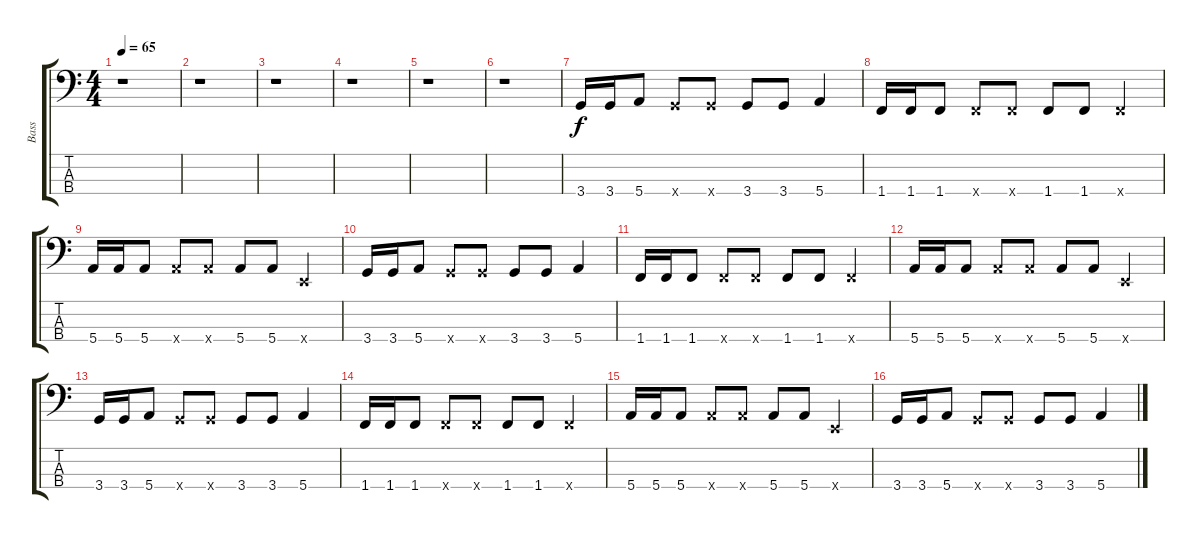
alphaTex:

\track ("Bass" "Bass") {instrument acousticbass}
\staff {score tabs}
\tuning (G2 D2 A1 E1) {hide}
\ts (4 4)
\tempo 65
\clef f4
\ks c
r.1{dy f instrument acousticbass} |
r.1 |
r.1 |
r.1 |
r.1 |
r.1 |
3.4.16 3.4.16 5.4.8 3.4{x}.8 3.4{x}.8 3.4.8 3.4.8 5.4.4 |
1.4.16 1.4.16 1.4.8 1.4{x}.8 1.4{x}.8 1.4.8 1.4.8 1.4{x}.4 |
5.4.16 5.4.16 5.4.8 5.4{x}.8 5.4{x}.8 5.4.8 5.4.8 0.4{x}.4 |
3.4.16 3.4.16 5.4.8 3.4{x}.8 3.4{x}.8 3.4.8 3.4.8 5.4.4 |
1.4.16 1.4.16 1.4.8 1.4{x}.8 1.4{x}.8 1.4.8 1.4.8 1.4{x}.4 |
5.4.16 5.4.16 5.4.8 5.4{x}.8 5.4{x}.8 5.4.8 5.4.8 0.4{x}.4 |
3.4.16 3.4.16 5.4.8 3.4{x}.8 3.4{x}.8 3.4.8 3.4.8 5.4.4 |
1.4.16 1.4.16 1.4.8 1.4{x}.8 1.4{x}.8 1.4.8 1.4.8 1.4{x}.4 |
5.4.16 5.4.16 5.4.8 5.4{x}.8 5.4{x}.8 5.4.8 5.4.8 0.4{x}.4 |
3.4.16 3.4.16 5.4.8 3.4{x}.8 3.4{x}.8 3.4.8 3.4.8 5.4.4
